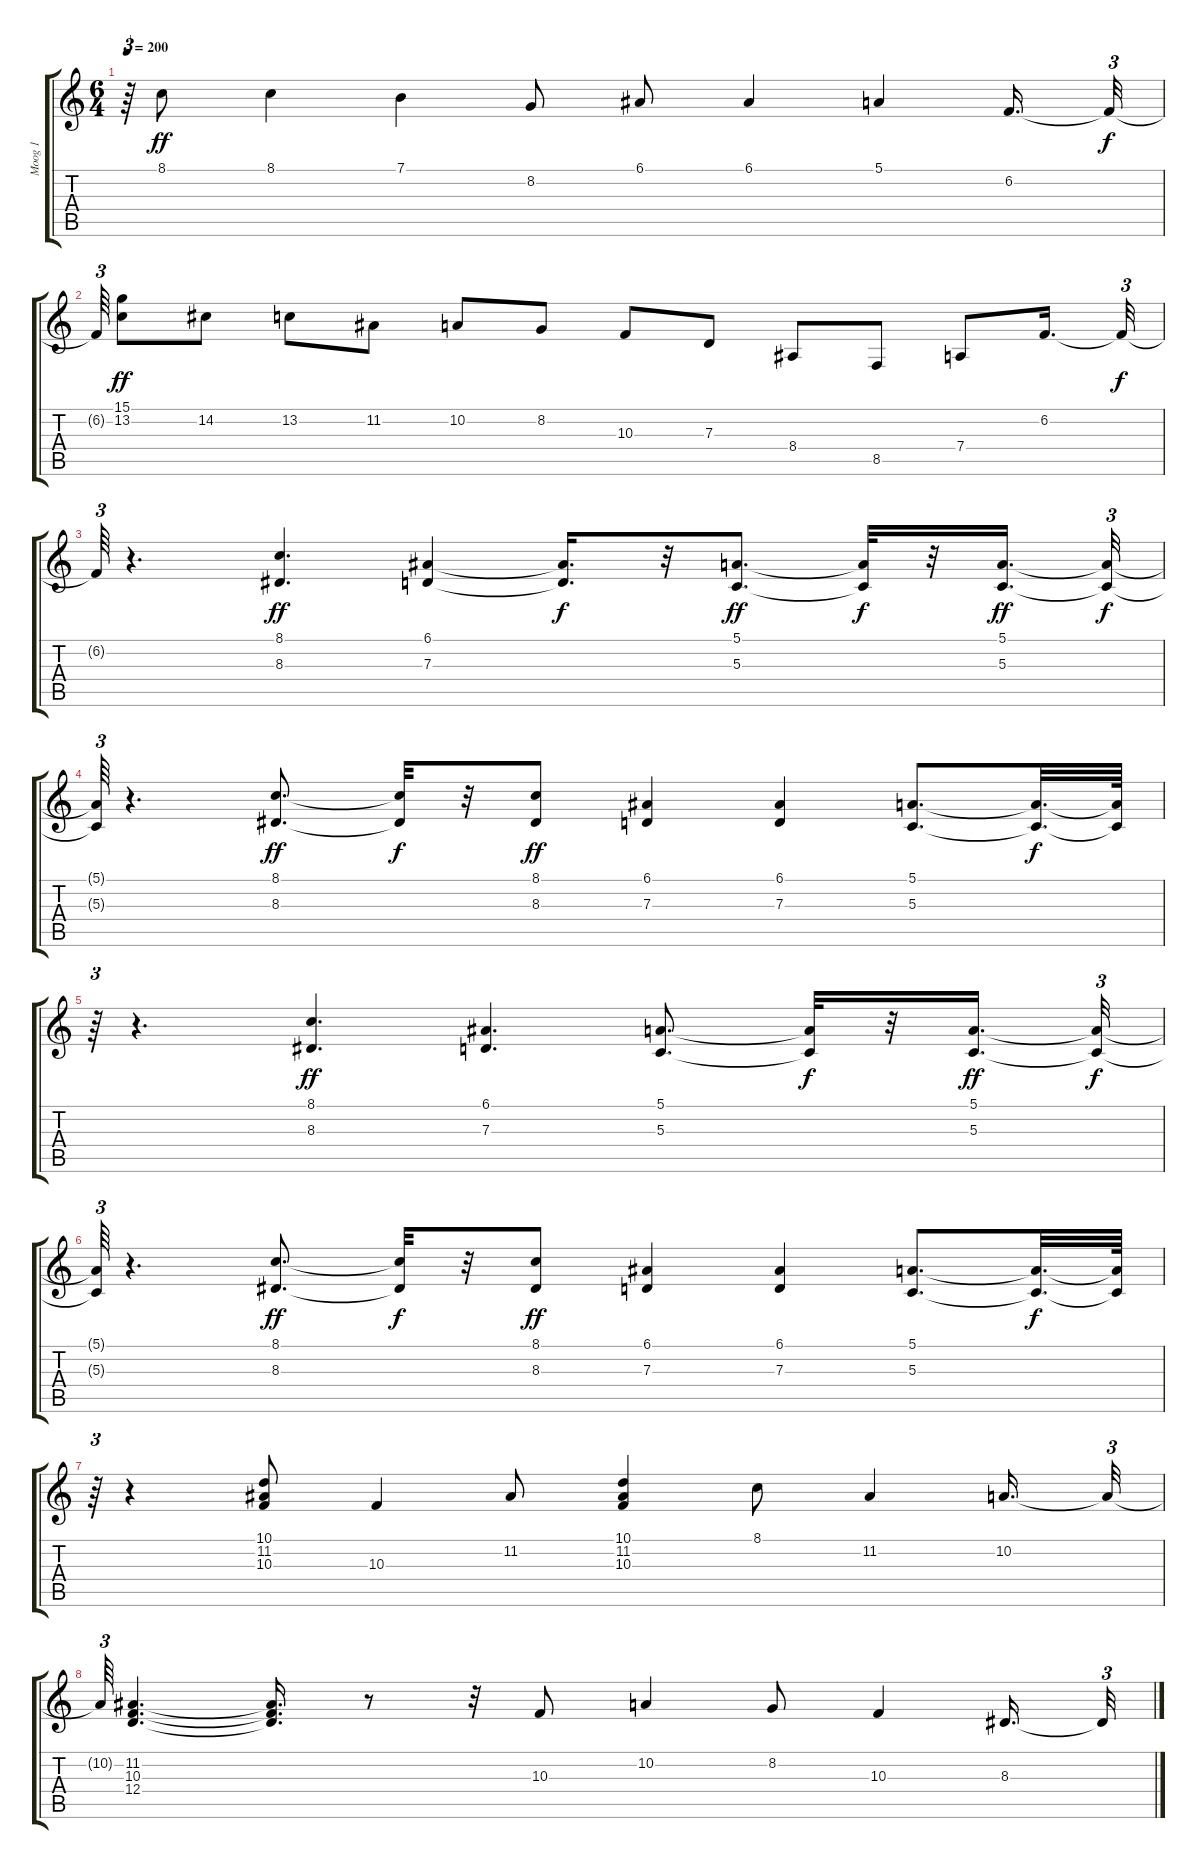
\track ("Moog 1" "Moog 1") {instrument lead2sawtooth}
\staff {score tabs}
\tuning (E4 B3 G3 D3 A2 E2) {hide}
\ts (6 4)
\tempo 200
\clef g2
\ks c
r.64{tu (3 2) dy f} 8.1.8{dy ff} 8.1.4 7.1.4 8.2.8 6.1.8 6.1.4 5.1.4 6.2.16{d} 6.2{t}.32{tu (3 2) dy f} |
6.2{t}.64{tu (3 2)} (15.1 13.2).8{dy ff} 14.2.8 13.2.8 11.2.8 10.2.8 8.2.8 10.3.8 7.3.8 8.4.8 8.5.8 7.4.8 6.2.16{d} 6.2{t}.32{tu (3 2) dy f} |
6.2{t}.64{tu (3 2)} r.4{d} (8.1 8.3).4{d dy ff} (6.1 7.3).4 (6.1{t} 7.3{t}).16{d dy f} r.32 (5.1 5.3).8{d dy ff} (5.1{t} 5.3{t}).32{dy f} r.32 (5.1 5.3).16{d dy ff} (5.1{t} 5.3{t}).32{tu (3 2) dy f} |
(5.1{t} 5.3{t}).64{tu (3 2)} r.4{d} (8.1 8.3).8{d dy ff} (8.1{t} 8.3{t}).32{dy f} r.32 (8.1 8.3).8{dy ff} (6.1 7.3).4 (6.1 7.3).4 (5.1 5.3).8{d} (5.1{t} 5.3{t}).32{d dy f} (5.1{t} 5.3{t}).64 |
r.64{tu (3 2)} r.4{d} (8.1 8.3).4{d dy ff} (6.1 7.3).4{d} (5.1 5.3).8{d} (5.1{t} 5.3{t}).32{dy f} r.32 (5.1 5.3).16{d dy ff} (5.1{t} 5.3{t}).32{tu (3 2) dy f} |
(5.1{t} 5.3{t}).64{tu (3 2)} r.4{d} (8.1 8.3).8{d dy ff} (8.1{t} 8.3{t}).32{dy f} r.32 (8.1 8.3).8{dy ff} (6.1 7.3).4 (6.1 7.3).4 (5.1 5.3).8{d} (5.1{t} 5.3{t}).32{d dy f} (5.1{t} 5.3{t}).64 |
r.64{tu (3 2)} r.4 (10.1 11.2 10.3).8 10.3.4 11.2.8 (10.1 11.2 10.3).4 8.1.8 11.2.4 10.2.16{d} 10.2{t}.32{tu (3 2)} |
10.2{t}.64{tu (3 2)} (11.2 10.3 12.4).4{d} (11.2{t} 10.3{t} 12.4{t}).16{d} r.8 r.32 10.3.8 10.2.4 8.2.8 10.3.4 8.3.16{d} 8.3{t}.32{tu (3 2)}
